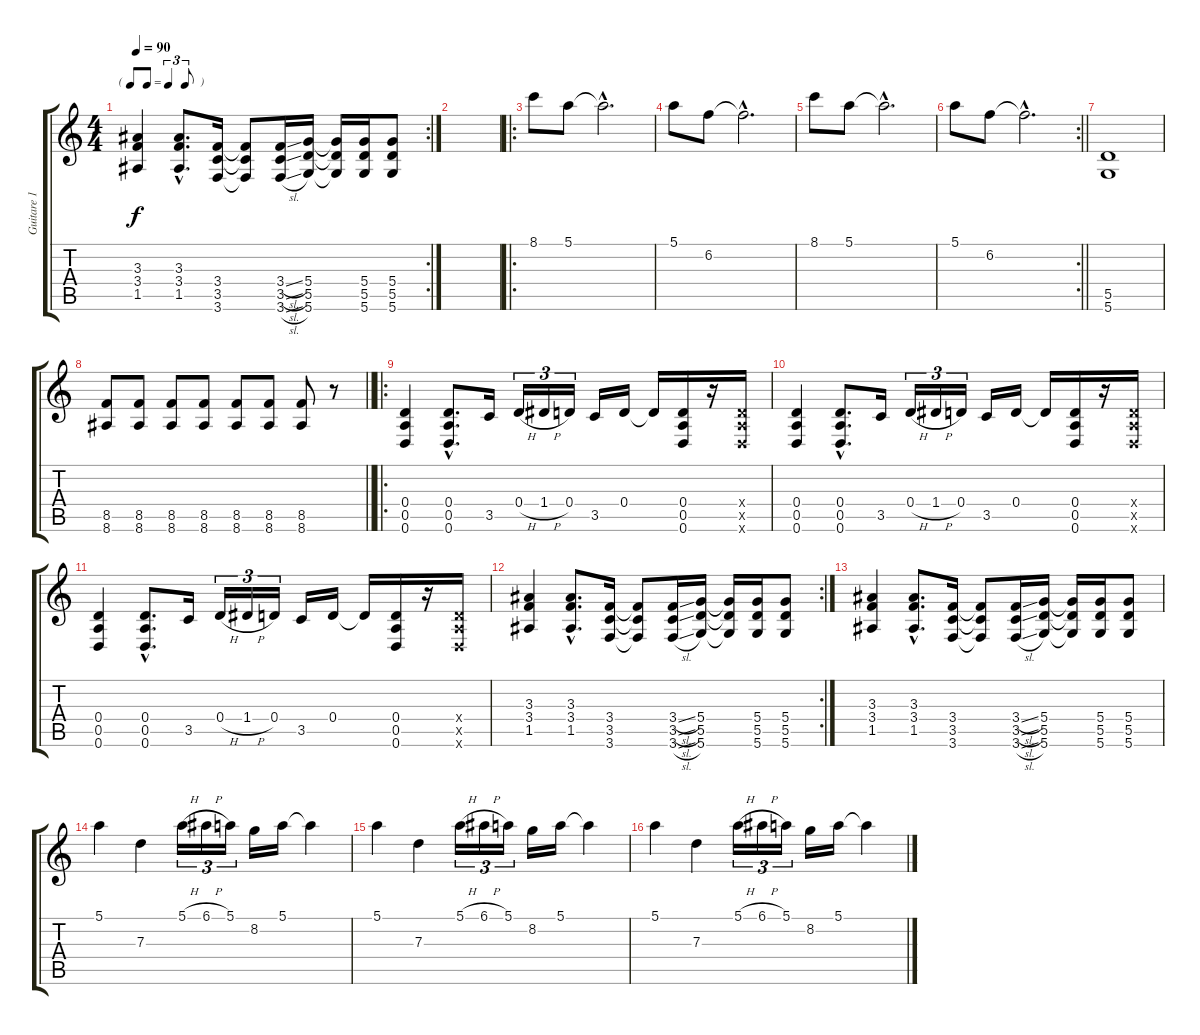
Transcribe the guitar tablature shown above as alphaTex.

\track ("Guitare 1" "Guitare 1") {instrument distortionguitar}
\staff {score tabs}
\tuning (E4 B3 G3 D3 A2 D2) {hide}
\rc 2
\ts (4 4)
\tf triplet8th
\tempo 90
\clef g2
\ks c
(3.3 3.4 1.5).4{dy f} (3.3{hac} 3.4{hac} 1.5{hac}).8{d} (3.4 3.5 3.6).16 (3.4{t} 3.5{t} 3.6{t}).8 (3.4{sl} 3.5{sl} 3.6{sl}).16 (5.4 5.5 5.6).16 (5.4{t} 5.5{t} 5.6{t}).16 (5.4 5.5 5.6).16 (5.4 5.5 5.6).8 |
|
\ro
8.1.8{instrument distortionguitar} 5.1.8 5.1{hac t}.2{d} |
5.1.8 6.2.8 6.2{hac t}.2{d} |
8.1.8 5.1.8 5.1{hac t}.2{d} |
\rc 2
\barLineRight lightlight
5.1.8 6.2.8 6.2{hac t}.2{d} |
(5.5 5.6).1 |
\barLineRight lightlight
(8.5 8.6).8 (8.5 8.6).8 (8.5 8.6).8 (8.5 8.6).8 (8.5 8.6).8 (8.5 8.6).8 (8.5 8.6).8 r.8 |
\ro
(0.4 0.5 0.6).4{instrument distortionguitar} (0.4{hac} 0.5{hac} 0.6{hac}).8{d} 3.5.16 0.4{h}.16{tu (3 2)} 1.4{h}.16{tu (3 2)} 0.4.16{tu (3 2)} 3.5.16 0.4.16 0.4{t}.16 (0.4 0.5 0.6).16 r.16 (0.4{x} 0.5{x} 0.6{x}).16 |
(0.4 0.5 0.6).4 (0.4{hac} 0.5{hac} 0.6{hac}).8{d} 3.5.16 0.4{h}.16{tu (3 2)} 1.4{h}.16{tu (3 2)} 0.4.16{tu (3 2)} 3.5.16 0.4.16 0.4{t}.16 (0.4 0.5 0.6).16 r.16 (0.4{x} 0.5{x} 0.6{x}).16 |
(0.4 0.5 0.6).4 (0.4{hac} 0.5{hac} 0.6{hac}).8{d} 3.5.16 0.4{h}.16{tu (3 2)} 1.4{h}.16{tu (3 2)} 0.4.16{tu (3 2)} 3.5.16 0.4.16 0.4{t}.16 (0.4 0.5 0.6).16 r.16 (0.4{x} 0.5{x} 0.6{x}).16 |
\rc 2
(3.3 3.4 1.5).4 (3.3{hac} 3.4{hac} 1.5{hac}).8{d} (3.4 3.5 3.6).16 (3.4{t} 3.5{t} 3.6{t}).8 (3.4{sl} 3.5{sl} 3.6{sl}).16 (5.4 5.5 5.6).16 (5.4{t} 5.5{t} 5.6{t}).16 (5.4 5.5 5.6).16 (5.4 5.5 5.6).8 |
(3.3 3.4 1.5).4 (3.3{hac} 3.4{hac} 1.5{hac}).8{d} (3.4 3.5 3.6).16 (3.4{t} 3.5{t} 3.6{t}).8 (3.4{sl} 3.5{sl} 3.6{sl}).16 (5.4 5.5 5.6).16 (5.4{t} 5.5{t} 5.6{t}).16 (5.4 5.5 5.6).16 (5.4 5.5 5.6).8 |
5.1.4 7.3.4 5.1{h}.16{tu (3 2)} 6.1{h}.16{tu (3 2)} 5.1.16{tu (3 2)} 8.2.16 5.1.16 5.1{t}.4 |
5.1.4 7.3.4 5.1{h}.16{tu (3 2)} 6.1{h}.16{tu (3 2)} 5.1.16{tu (3 2)} 8.2.16 5.1.16 5.1{t}.4 |
5.1.4 7.3.4 5.1{h}.16{tu (3 2)} 6.1{h}.16{tu (3 2)} 5.1.16{tu (3 2)} 8.2.16 5.1.16 5.1{t}.4
